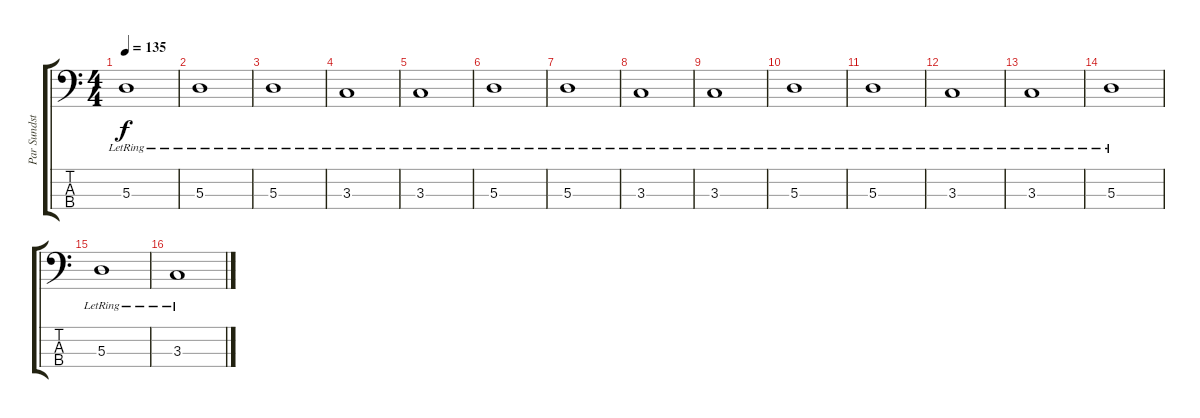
\track ("Par Sundstrom" "Par Sundst") {instrument electricbassfinger}
\staff {score tabs}
\tuning (G2 D2 A1 E1) {hide}
\ts (4 4)
\tempo 135
\clef f4
\ks c
5.3{lr}.1{dy f} |
5.3{lr}.1 |
5.3{lr}.1 |
3.3{lr}.1 |
3.3{lr}.1 |
5.3{lr}.1 |
5.3{lr}.1 |
3.3{lr}.1 |
3.3{lr}.1 |
5.3{lr}.1 |
5.3{lr}.1 |
3.3{lr}.1 |
3.3{lr}.1 |
5.3{lr}.1 |
5.3{lr}.1 |
3.3{lr}.1
